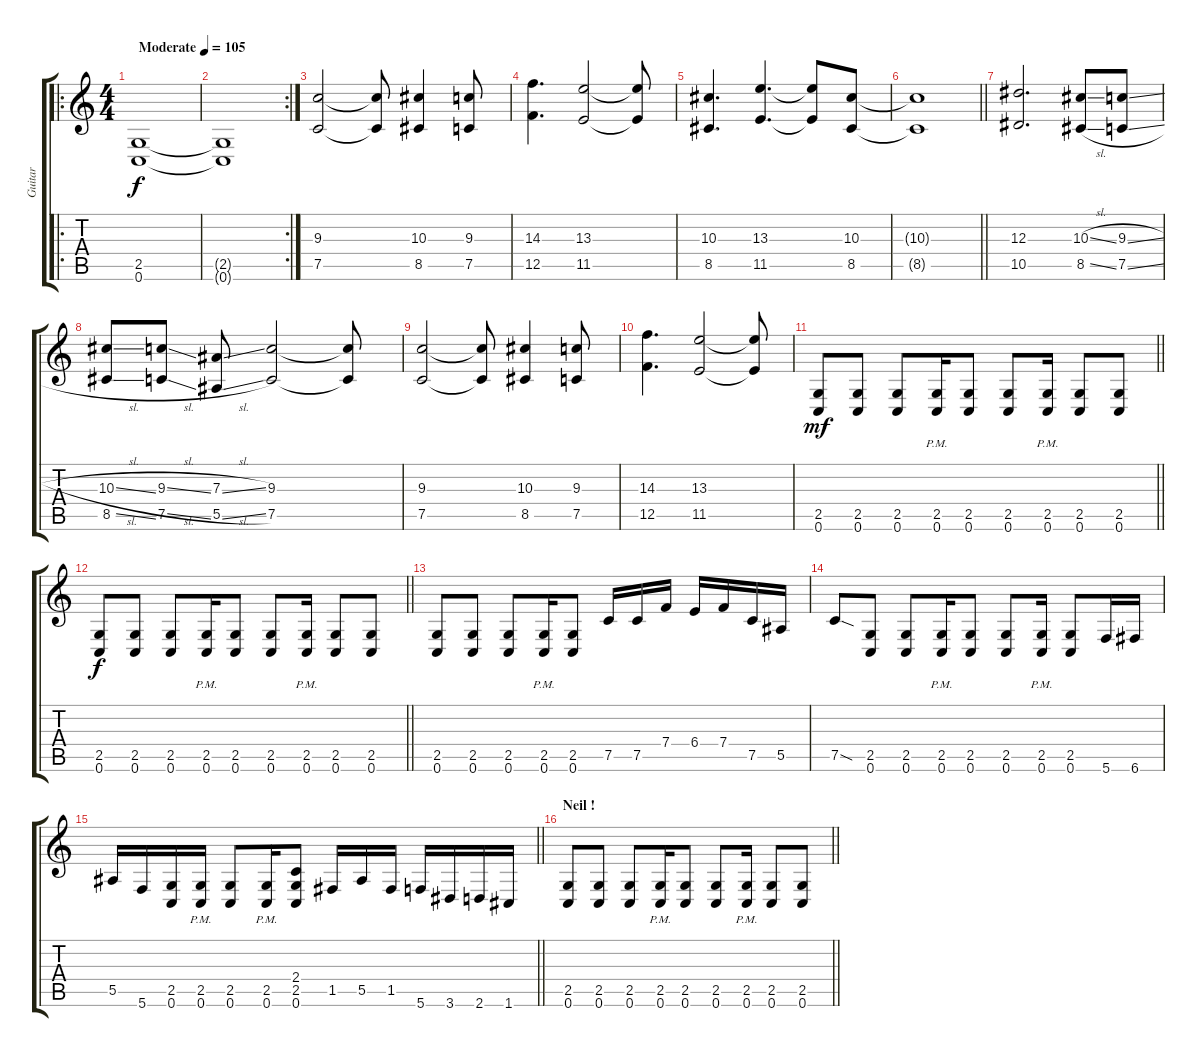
\track ("Guitar" "Guitar") {instrument distortionguitar}
\staff {score tabs}
\tuning (C4 G3 Eb3 Bb2 F2 C2) {hide}
\ro
\ts (4 4)
\tempo (105 "Moderate")
\clef g2
\ks c
(2.5 0.6).1{dy f instrument distortionguitar} |
\rc 2
(2.5{t} 0.6{t}).1 |
(9.3 7.5).2 (9.3{t} 7.5{t}).8 (10.3 8.5).4 (9.3 7.5).8 |
(14.3 12.5).4{d} (13.3 11.5).2 (13.3{t} 11.5{t}).8 |
(10.3 8.5).4{d} (13.3 11.5).4{d} (13.3{t} 11.5{t}).8 (10.3 8.5).8 |
\barLineRight lightlight
(10.3{t} 8.5{t}).1 |
\section ("" "")
(12.3 10.5).2{d} (10.3{sl} 8.5{sl}).8 (9.3{sl} 7.5{sl}).8 |
(10.3{sl} 8.5{sl}).8 (9.3{sl} 7.5{sl}).8 (7.3{sl} 5.5{sl}).8 (9.3 7.5).2 (9.3{t} 7.5{t}).8 |
(9.3 7.5).2 (9.3{t} 7.5{t}).8 (10.3 8.5).4 (9.3 7.5).8 |
(14.3 12.5).4{d} (13.3 11.5).2 (13.3{t} 11.5{t}).8 |
\barLineRight lightlight
(2.5 0.6).8{dy mf} (2.5 0.6).8 (2.5 0.6).8 (2.5{pm} 0.6{pm}).16 (2.5 0.6).8 (2.5 0.6).8 (2.5{pm} 0.6{pm}).16 (2.5 0.6).8 (2.5 0.6).8 |
\section ("" "")
\barLineRight lightlight
(2.5 0.6).8{dy f} (2.5 0.6).8 (2.5 0.6).8 (2.5{pm} 0.6{pm}).16 (2.5 0.6).8 (2.5 0.6).8 (2.5{pm} 0.6{pm}).16 (2.5 0.6).8 (2.5 0.6).8 |
(2.5 0.6).8 (2.5 0.6).8 (2.5 0.6).8 (2.5{pm} 0.6{pm}).16 (2.5 0.6).8 7.5.16 7.5.16 7.4.16 6.4.16 7.4.16 7.5.16 5.5.16 |
7.5{sod}.8 (2.5 0.6).8 (2.5 0.6).8 (2.5{pm} 0.6{pm}).16 (2.5 0.6).8 (2.5 0.6).8 (2.5{pm} 0.6{pm}).16 (2.5 0.6).8 5.6.16 6.6.16 |
\barLineRight lightlight
5.5.16 5.6.16 (2.5 0.6).16 (2.5{pm} 0.6{pm}).16 (2.5 0.6).8 (2.5{pm} 0.6{pm}).16 (2.4 2.5 0.6).8 1.5.16 5.5.16 1.5.16 5.6.16 3.6.16 2.6.16 1.6.16 |
\section ("" "Neil !")
\barLineRight lightlight
(2.5 0.6).8 (2.5 0.6).8 (2.5 0.6).8 (2.5{pm} 0.6{pm}).16 (2.5 0.6).8 (2.5 0.6).8 (2.5{pm} 0.6{pm}).16 (2.5 0.6).8 (2.5 0.6).8
